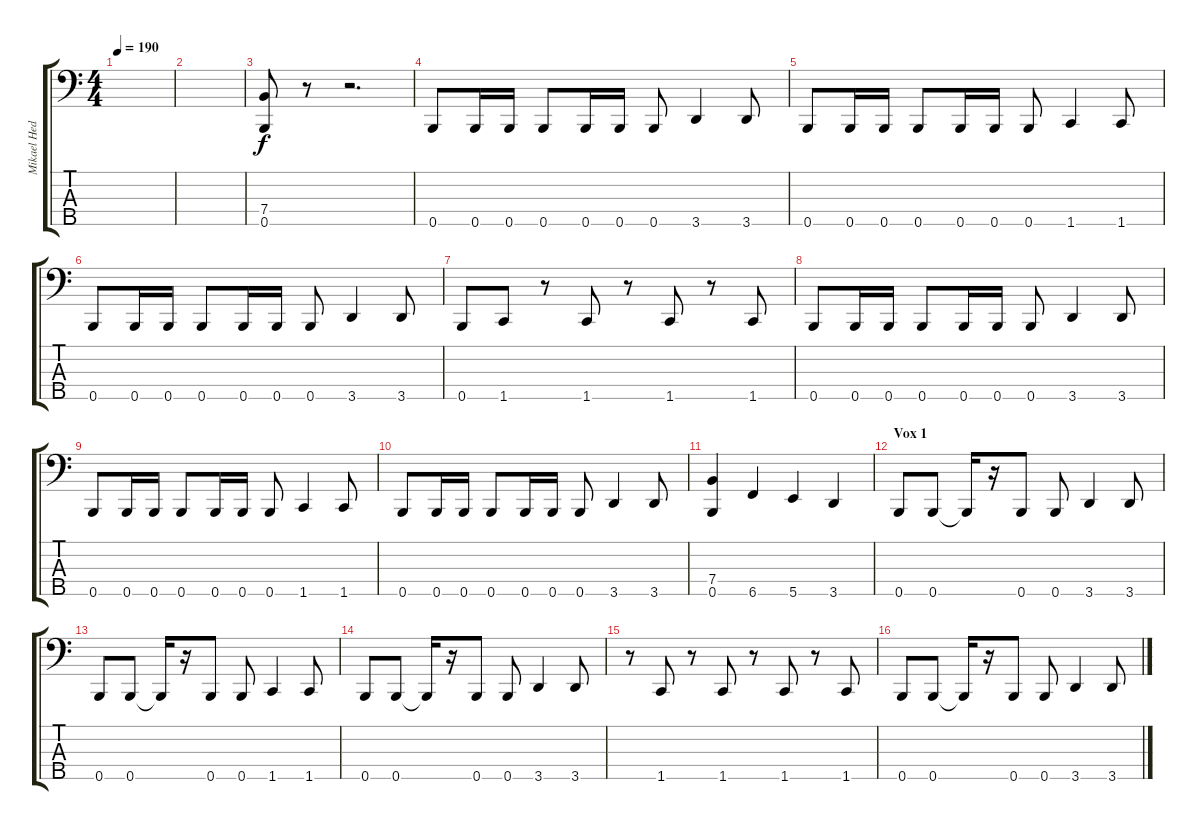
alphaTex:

\track ("Mikael Hedlund" "Mikael Hed") {instrument electricbasspick}
\staff {score tabs}
\tuning (G2 D2 A1 E1 B0) {hide}
\ts (4 4)
\tempo 190
\clef f4
\ks c
|
|
(7.4 0.5).8 r.8 r.2{d} |
0.5.8 0.5.16 0.5.16 0.5.8 0.5.16 0.5.16 0.5.8 3.5.4 3.5.8 |
0.5.8 0.5.16 0.5.16 0.5.8 0.5.16 0.5.16 0.5.8 1.5.4 1.5.8 |
0.5.8 0.5.16 0.5.16 0.5.8 0.5.16 0.5.16 0.5.8 3.5.4 3.5.8 |
0.5.8 1.5.8 r.8 1.5.8 r.8 1.5.8 r.8 1.5.8 |
0.5.8 0.5.16 0.5.16 0.5.8 0.5.16 0.5.16 0.5.8 3.5.4 3.5.8 |
0.5.8 0.5.16 0.5.16 0.5.8 0.5.16 0.5.16 0.5.8 1.5.4 1.5.8 |
0.5.8 0.5.16 0.5.16 0.5.8 0.5.16 0.5.16 0.5.8 3.5.4 3.5.8 |
(7.4 0.5).4 6.5.4 5.5.4 3.5.4 |
\section ("" "Vox 1")
0.5.8 0.5.8 0.5{t}.16 r.16 0.5.8 0.5.8 3.5.4 3.5.8 |
0.5.8 0.5.8 0.5{t}.16 r.16 0.5.8 0.5.8 1.5.4 1.5.8 |
0.5.8 0.5.8 0.5{t}.16 r.16 0.5.8 0.5.8 3.5.4 3.5.8 |
r.8 1.5.8 r.8 1.5.8 r.8 1.5.8 r.8 1.5.8 |
0.5.8 0.5.8 0.5{t}.16 r.16 0.5.8 0.5.8 3.5.4 3.5.8
